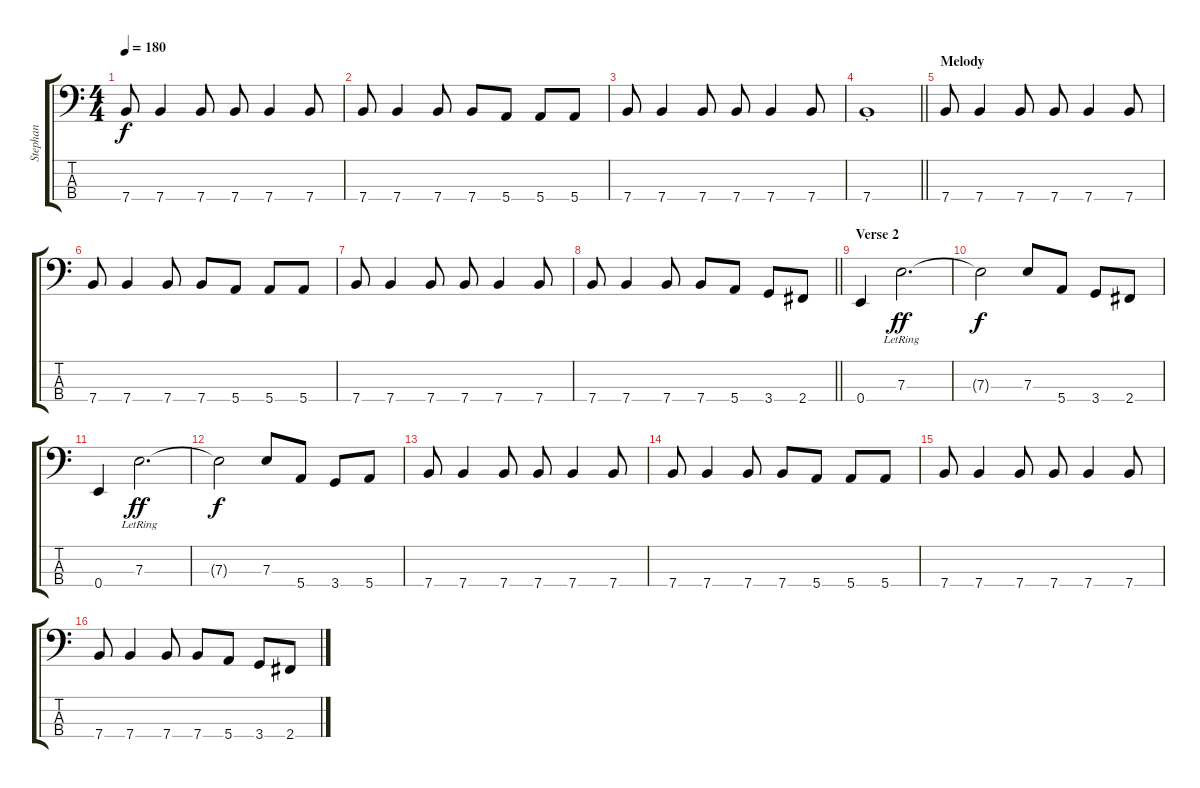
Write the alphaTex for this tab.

\track ("Stephan" "Stephan") {instrument electricbasspick}
\staff {score tabs}
\tuning (G2 D2 A1 E1) {hide}
\ts (4 4)
\tempo 180
\clef f4
\ks c
7.4.8{dy f} 7.4.4 7.4.8 7.4.8 7.4.4 7.4.8 |
7.4.8 7.4.4 7.4.8 7.4.8 5.4.8 5.4.8 5.4.8 |
7.4.8 7.4.4 7.4.8 7.4.8 7.4.4 7.4.8 |
\barLineRight lightlight
7.4{st}.1 |
\section ("" "Melody")
7.4.8 7.4.4 7.4.8 7.4.8 7.4.4 7.4.8 |
7.4.8 7.4.4 7.4.8 7.4.8 5.4.8 5.4.8 5.4.8 |
7.4.8 7.4.4 7.4.8 7.4.8 7.4.4 7.4.8 |
\barLineRight lightlight
7.4.8 7.4.4 7.4.8 7.4.8 5.4.8 3.4.8 2.4.8 |
\section ("" "Verse 2")
0.4.4 7.3{lr}.2{d dy ff} |
7.3{t}.2{dy f} 7.3.8 5.4.8 3.4.8 2.4.8 |
0.4.4 7.3{lr}.2{d dy ff} |
7.3{t}.2{dy f} 7.3.8 5.4.8 3.4.8 5.4.8 |
7.4.8 7.4.4 7.4.8 7.4.8 7.4.4 7.4.8 |
7.4.8 7.4.4 7.4.8 7.4.8 5.4.8 5.4.8 5.4.8 |
7.4.8 7.4.4 7.4.8 7.4.8 7.4.4 7.4.8 |
7.4.8 7.4.4 7.4.8 7.4.8 5.4.8 3.4.8 2.4.8
